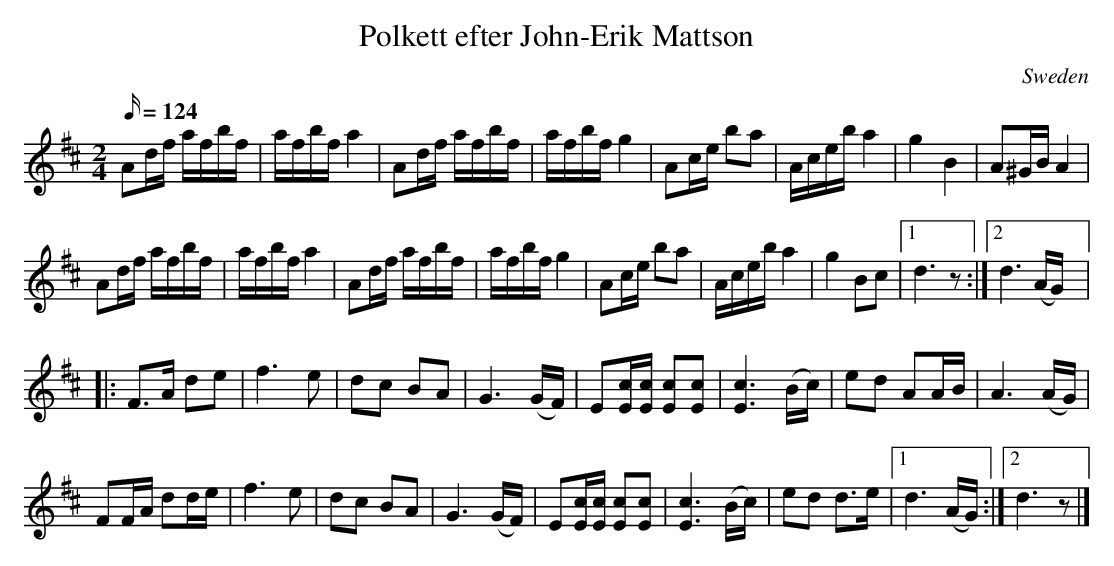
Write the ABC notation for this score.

X:1
T:Polkett efter John-Erik Mattson
L:1/16
M:2/4
O:Sweden
Q:124
K:D
A2df afbf | afbf a4 | A2df afbf | afbf g4 | \
A2ce b2a2 | Aceb a4 | g4 B4 | A2^GB A4|
A2df afbf | afbf a4 | A2df afbf | afbf g4 | \
A2ce b2a2 | Aceb a4 | g4 B2c2 \
|1 d6 z2 :|2 d6 (AG) |:
F3A d2e2 | f6 e2 | d2c2 B2A2 | G6 (GF) | \
E2[Ec][Ec] [E2c2][E2c2] | [E6c6] (Bc) | \
e2d2 A2AB | A6 (AG) |
F2FA d2de | f6 e2 | d2c2 B2A2 | G6 (GF) | \
E2[Ec][Ec] [E2c2][E2c2] | [E6c6] (Bc) | \
e2d2 d3e |1 d6 (AG) :|2 d6 z2 |]
